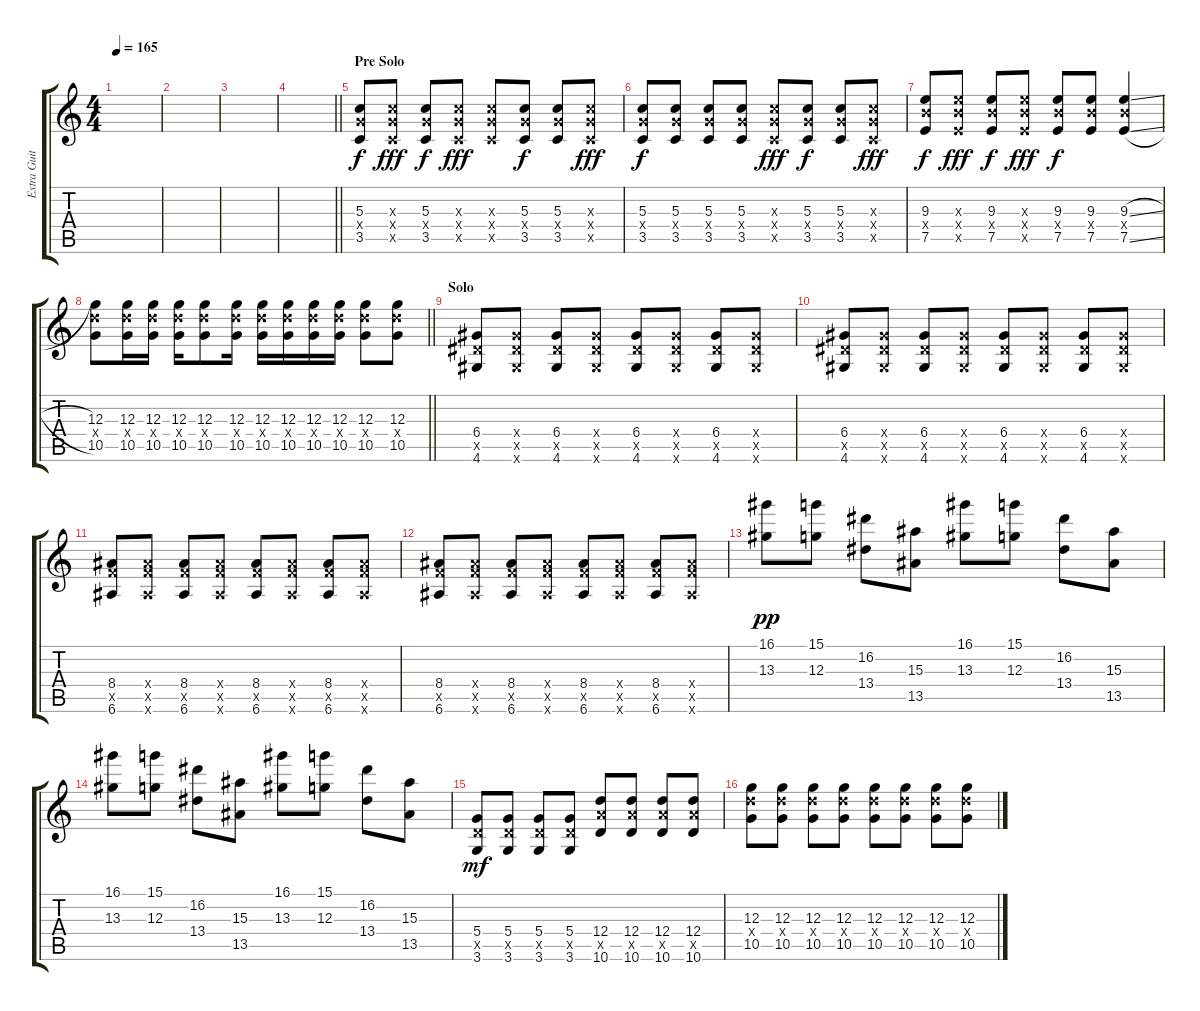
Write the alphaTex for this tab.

\track ("Extra Guitar" "Extra Guit") {instrument overdrivenguitar}
\staff {score tabs}
\tuning (E4 B3 G3 D3 A2 E2) {hide}
\ts (4 4)
\tempo 165
\clef g2
\ks c
|
|
|
\barLineRight lightlight
|
\section ("" "Pre Solo")
(5.3 5.4{x} 3.5).8 (5.3{x} 5.4{x} 3.5{x}).8{dy fff} (5.3 5.4{x} 3.5).8{dy f} (5.3{x} 5.4{x} 3.5{x}).8{dy fff} (5.3{x} 5.4{x} 3.5{x}).8 (5.3 5.4{x} 3.5).8{dy f} (5.3 5.4{x} 3.5).8 (5.3{x} 5.4{x} 3.5{x}).8{dy fff} |
(5.3 5.4{x} 3.5).8{dy f} (5.3 5.4{x} 3.5).8 (5.3 5.4{x} 3.5).8 (5.3 5.4{x} 3.5).8 (5.3{x} 5.4{x} 3.5{x}).8{dy fff} (5.3 5.4{x} 3.5).8{dy f} (5.3 5.4{x} 3.5).8 (5.3{x} 5.4{x} 3.5{x}).8{dy fff} |
(9.3 9.4{x} 7.5).8{dy f} (9.3{x} 9.4{x} 7.5{x}).8{dy fff} (9.3 9.4{x} 7.5).8{dy f} (9.3{x} 9.4{x} 7.5{x}).8{dy fff} (9.3 9.4{x} 7.5).8{dy f} (9.3 9.4{x} 7.5).8 (9.3{sl} 9.4{x} 7.5{sl}).4 |
\barLineRight lightlight
(12.3 12.4{x} 10.5).8 (12.3 12.4{x} 10.5).16 (12.3 12.4{x} 10.5).16 (12.3 12.4{x} 10.5).16 (12.3 12.4{x} 10.5).8 (12.3 12.4{x} 10.5).16 (12.3 12.4{x} 10.5).16 (12.3 12.4{x} 10.5).16 (12.3 12.4{x} 10.5).16 (12.3 12.4{x} 10.5).16 (12.3 12.4{x} 10.5).8 (12.3 12.4{x} 10.5).8 |
\section ("" "Solo")
(6.4 6.5{x} 4.6).8 (6.4{x} 6.5{x} 4.6{x}).8 (6.4 6.5{x} 4.6).8 (6.4{x} 6.5{x} 4.6{x}).8 (6.4 6.5{x} 4.6).8 (6.4{x} 6.5{x} 4.6{x}).8 (6.4 6.5{x} 4.6).8 (6.4{x} 6.5{x} 4.6{x}).8 |
(6.4 6.5{x} 4.6).8 (6.4{x} 6.5{x} 4.6{x}).8 (6.4 6.5{x} 4.6).8 (6.4{x} 6.5{x} 4.6{x}).8 (6.4 6.5{x} 4.6).8 (6.4{x} 6.5{x} 4.6{x}).8 (6.4 6.5{x} 4.6).8 (6.4{x} 6.5{x} 4.6{x}).8 |
(8.4 8.5{x} 6.6).8 (8.4{x} 8.5{x} 6.6{x}).8 (8.4 8.5{x} 6.6).8 (8.4{x} 8.5{x} 6.6{x}).8 (8.4 8.5{x} 6.6).8 (8.4{x} 8.5{x} 6.6{x}).8 (8.4 8.5{x} 6.6).8 (8.4{x} 8.5{x} 6.6{x}).8 |
(8.4 8.5{x} 6.6).8 (8.4{x} 8.5{x} 6.6{x}).8 (8.4 8.5{x} 6.6).8 (8.4{x} 8.5{x} 6.6{x}).8 (8.4 8.5{x} 6.6).8 (8.4{x} 8.5{x} 6.6{x}).8 (8.4 8.5{x} 6.6).8 (8.4{x} 8.5{x} 6.6{x}).8 |
(16.1 13.3).8{dy pp} (15.1 12.3).8 (16.2 13.4).8 (15.3 13.5).8 (16.1 13.3).8 (15.1 12.3).8 (16.2 13.4).8 (15.3 13.5).8 |
(16.1 13.3).8 (15.1 12.3).8 (16.2 13.4).8 (15.3 13.5).8 (16.1 13.3).8 (15.1 12.3).8 (16.2 13.4).8 (15.3 13.5).8 |
(5.4 5.5{x} 3.6).8{dy mf} (5.4 5.5{x} 3.6).8 (5.4 5.5{x} 3.6).8 (5.4 5.5{x} 3.6).8 (12.4 12.5{x} 10.6).8 (12.4 12.5{x} 10.6).8 (12.4 12.5{x} 10.6).8 (12.4 12.5{x} 10.6).8 |
(12.3 12.4{x} 10.5).8 (12.3 12.4{x} 10.5).8 (12.3 12.4{x} 10.5).8 (12.3 12.4{x} 10.5).8 (12.3 12.4{x} 10.5).8 (12.3 12.4{x} 10.5).8 (12.3 12.4{x} 10.5).8 (12.3 12.4{x} 10.5).8
